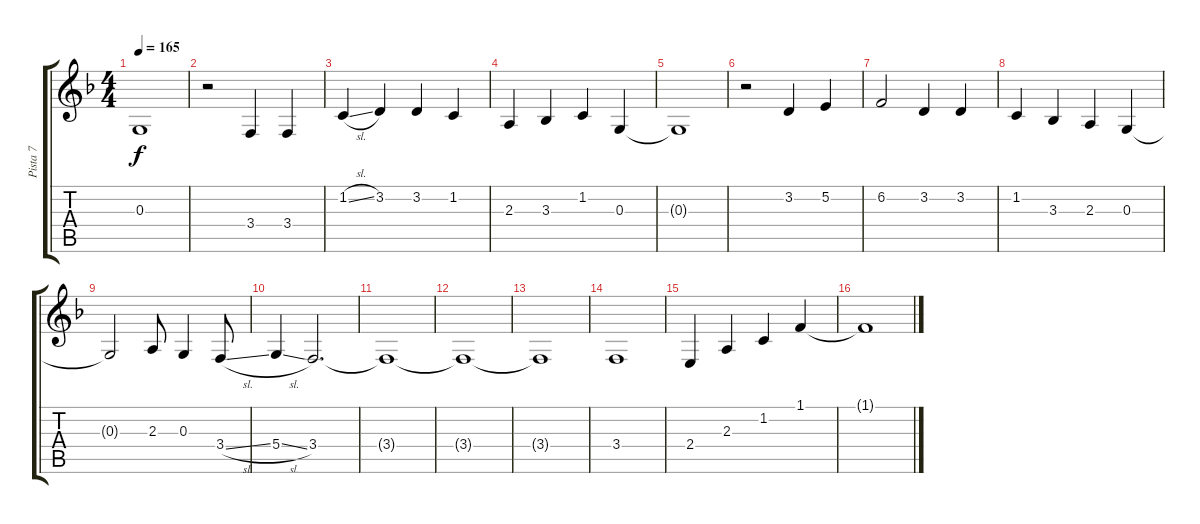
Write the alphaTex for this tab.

\track ("Pista 7" "Pista 7") {instrument electricgrandpiano}
\staff {score tabs}
\tuning (E4 B3 G3 D3 A2 E2) {hide}
\ts (4 4)
\tempo 165
\clef g2
\ks f
0.3{t}.1{dy f} |
r.2 3.4.4 3.4.4 |
1.2{sl}.4 3.2.4 3.2.4 1.2.4 |
2.3.4 3.3.4 1.2.4 0.3.4 |
0.3{t}.1 |
r.2 3.2.4 5.2.4 |
6.2.2 3.2.4 3.2.4 |
1.2.4 3.3.4 2.3.4 0.3.4 |
0.3{t}.2 2.3.8 0.3.4 3.4{sl}.8 |
5.4{sl}.4 3.4.2{d} |
3.4{t}.1 |
3.4{t}.1 |
3.4{t}.1 |
3.4.1 |
2.4.4 2.3.4 1.2.4 1.1.4 |
1.1{t}.1
